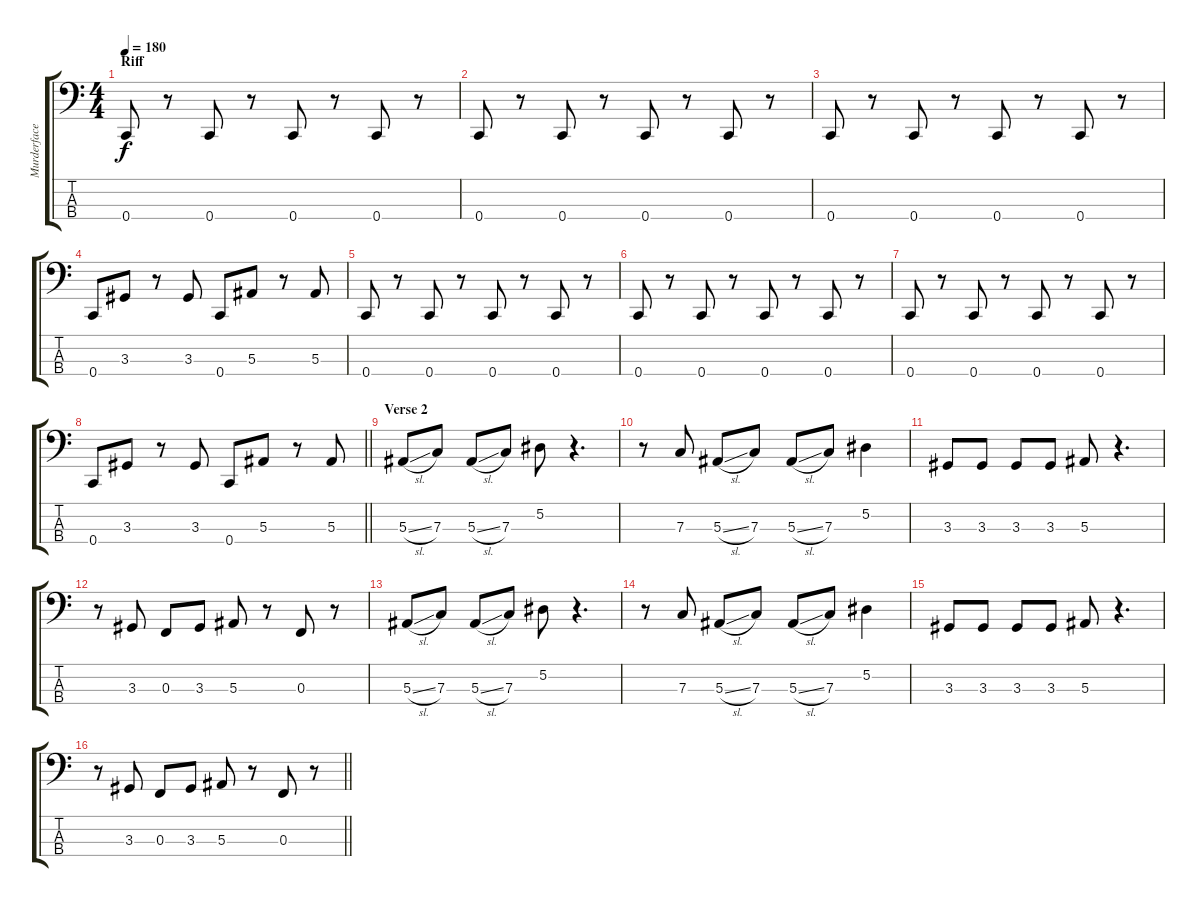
\track ("Murderface" "Murderface") {instrument electricbassfinger}
\staff {score tabs}
\tuning (Eb2 Bb1 F1 C1) {hide}
\ts (4 4)
\section ("" "Riff")
\tempo 180
\clef f4
\ks c
0.4.8{dy f} r.8 0.4.8 r.8 0.4.8 r.8 0.4.8 r.8 |
0.4.8 r.8 0.4.8 r.8 0.4.8 r.8 0.4.8 r.8 |
0.4.8 r.8 0.4.8 r.8 0.4.8 r.8 0.4.8 r.8 |
0.4.8 3.3.8 r.8 3.3.8 0.4.8 5.3.8 r.8 5.3.8 |
0.4.8 r.8 0.4.8 r.8 0.4.8 r.8 0.4.8 r.8 |
0.4.8 r.8 0.4.8 r.8 0.4.8 r.8 0.4.8 r.8 |
0.4.8 r.8 0.4.8 r.8 0.4.8 r.8 0.4.8 r.8 |
\barLineRight lightlight
0.4.8 3.3.8 r.8 3.3.8 0.4.8 5.3.8 r.8 5.3.8 |
\section ("" "Verse 2")
5.3{sl}.8 7.3.8 5.3{sl}.8 7.3.8 5.2.8 r.4{d} |
r.8 7.3.8 5.3{sl}.8 7.3.8 5.3{sl}.8 7.3.8 5.2.4 |
3.3.8 3.3.8 3.3.8 3.3.8 5.3.8 r.4{d} |
r.8 3.3.8 0.3.8 3.3.8 5.3.8 r.8 0.3.8 r.8 |
5.3{sl}.8 7.3.8 5.3{sl}.8 7.3.8 5.2.8 r.4{d} |
r.8 7.3.8 5.3{sl}.8 7.3.8 5.3{sl}.8 7.3.8 5.2.4 |
3.3.8 3.3.8 3.3.8 3.3.8 5.3.8 r.4{d} |
\barLineRight lightlight
r.8 3.3.8 0.3.8 3.3.8 5.3.8 r.8 0.3.8 r.8
